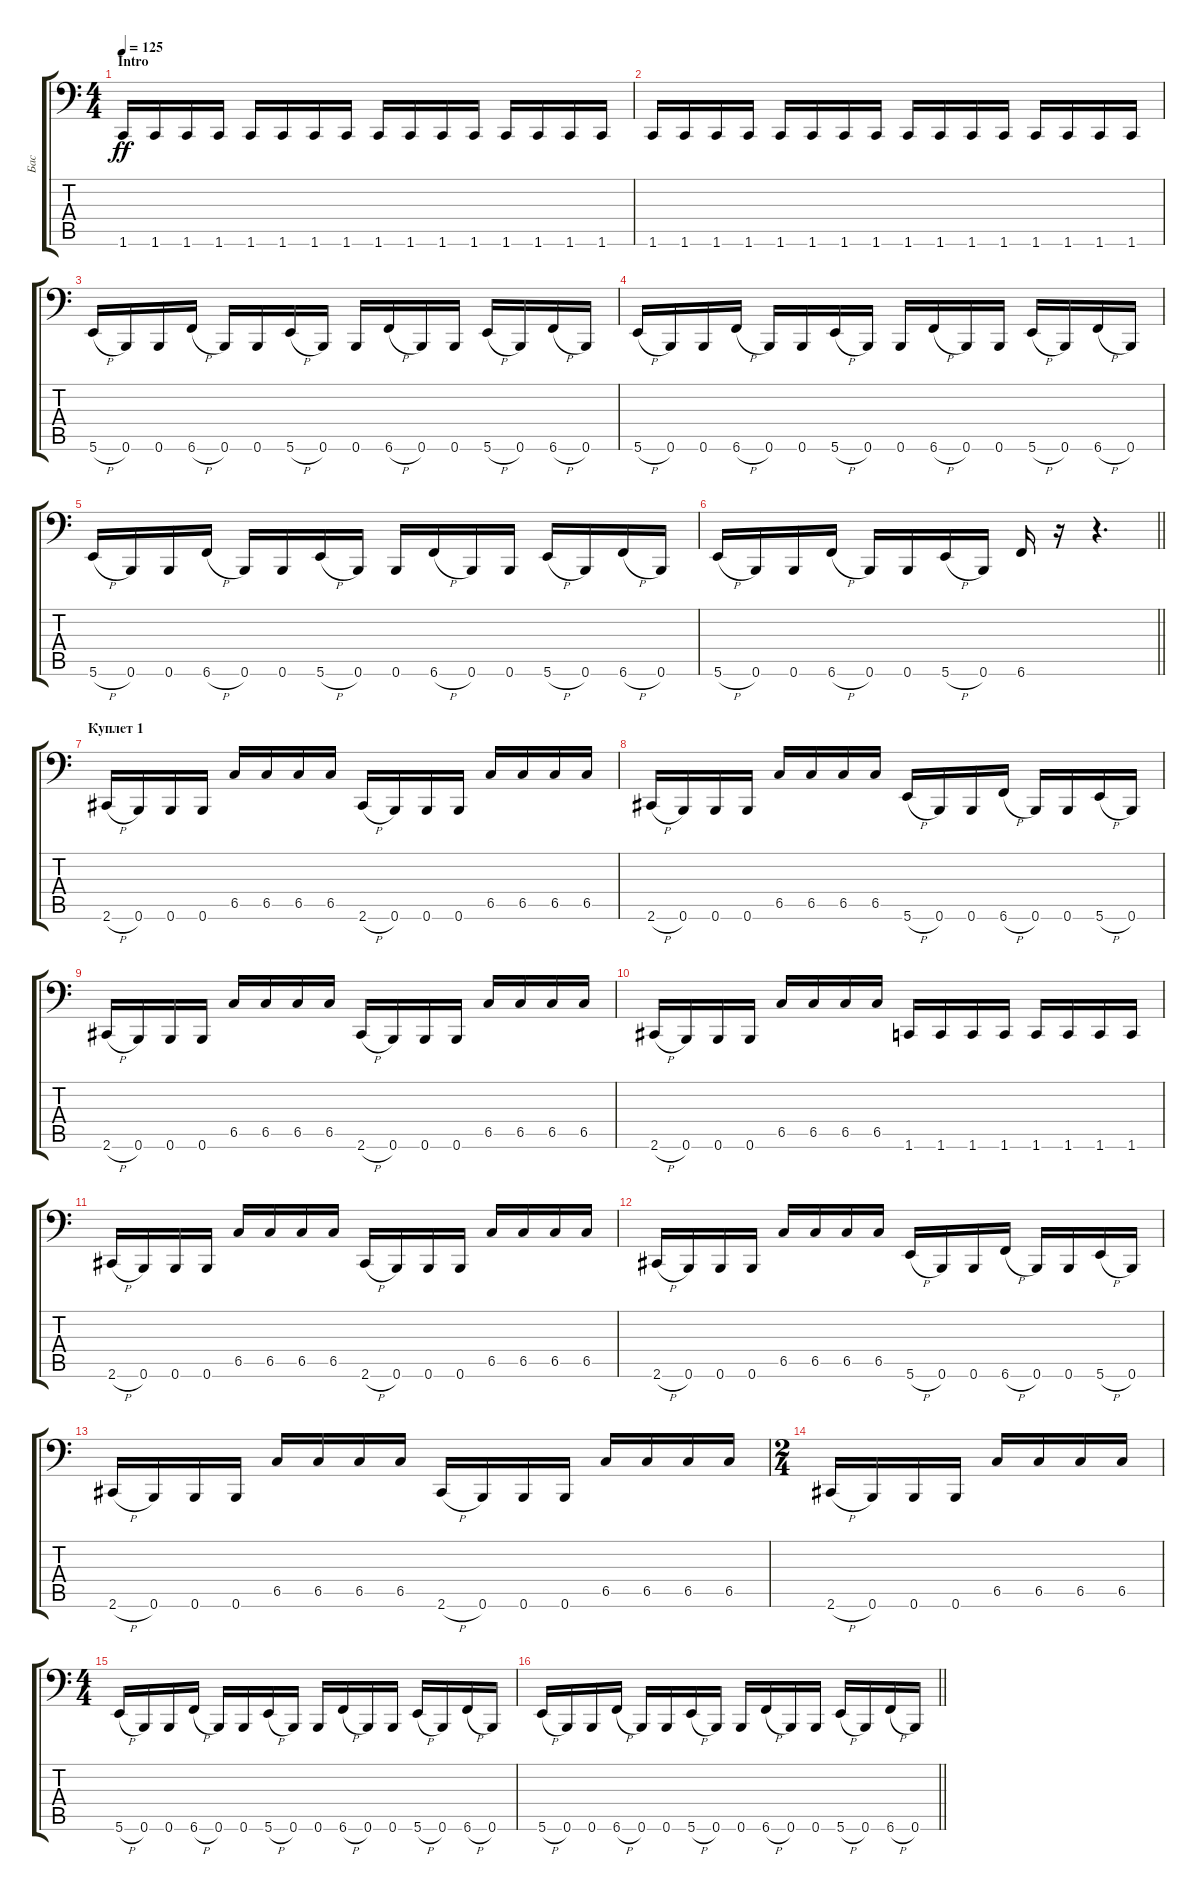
\track ("Бас" "Бас") {instrument electricbasspick}
\staff {score tabs}
\tuning (Db3 Ab2 E2 B1 Gb1 B0) {hide}
\ts (4 4)
\section ("" "Intro")
\tempo 125
\clef f4
\ks c
1.6.16{dy ff instrument electricbasspick} 1.6.16 1.6.16 1.6.16 1.6.16 1.6.16 1.6.16 1.6.16 1.6.16 1.6.16 1.6.16 1.6.16 1.6.16 1.6.16 1.6.16 1.6.16 |
1.6.16 1.6.16 1.6.16 1.6.16 1.6.16 1.6.16 1.6.16 1.6.16 1.6.16 1.6.16 1.6.16 1.6.16 1.6.16 1.6.16 1.6.16 1.6.16 |
5.6{h}.16 0.6.16 0.6.16 6.6{h}.16 0.6.16 0.6.16 5.6{h}.16 0.6.16 0.6.16 6.6{h}.16 0.6.16 0.6.16 5.6{h}.16 0.6.16 6.6{h}.16 0.6.16 |
5.6{h}.16 0.6.16 0.6.16 6.6{h}.16 0.6.16 0.6.16 5.6{h}.16 0.6.16 0.6.16 6.6{h}.16 0.6.16 0.6.16 5.6{h}.16 0.6.16 6.6{h}.16 0.6.16 |
5.6{h}.16 0.6.16 0.6.16 6.6{h}.16 0.6.16 0.6.16 5.6{h}.16 0.6.16 0.6.16 6.6{h}.16 0.6.16 0.6.16 5.6{h}.16 0.6.16 6.6{h}.16 0.6.16 |
\barLineRight lightlight
5.6{h}.16 0.6.16 0.6.16 6.6{h}.16 0.6.16 0.6.16 5.6{h}.16 0.6.16 6.6.16 r.16 r.4{d} |
\section ("" "Куплет 1")
2.6{h}.16 0.6.16 0.6.16 0.6.16 6.5.16 6.5.16 6.5.16 6.5.16 2.6{h}.16 0.6.16 0.6.16 0.6.16 6.5.16 6.5.16 6.5.16 6.5.16 |
2.6{h}.16 0.6.16 0.6.16 0.6.16 6.5.16 6.5.16 6.5.16 6.5.16 5.6{h}.16 0.6.16 0.6.16 6.6{h}.16 0.6.16 0.6.16 5.6{h}.16 0.6.16 |
2.6{h}.16 0.6.16 0.6.16 0.6.16 6.5.16 6.5.16 6.5.16 6.5.16 2.6{h}.16 0.6.16 0.6.16 0.6.16 6.5.16 6.5.16 6.5.16 6.5.16 |
2.6{h}.16 0.6.16 0.6.16 0.6.16 6.5.16 6.5.16 6.5.16 6.5.16 1.6.16 1.6.16 1.6.16 1.6.16 1.6.16 1.6.16 1.6.16 1.6.16 |
2.6{h}.16 0.6.16 0.6.16 0.6.16 6.5.16 6.5.16 6.5.16 6.5.16 2.6{h}.16 0.6.16 0.6.16 0.6.16 6.5.16 6.5.16 6.5.16 6.5.16 |
2.6{h}.16 0.6.16 0.6.16 0.6.16 6.5.16 6.5.16 6.5.16 6.5.16 5.6{h}.16 0.6.16 0.6.16 6.6{h}.16 0.6.16 0.6.16 5.6{h}.16 0.6.16 |
2.6{h}.16 0.6.16 0.6.16 0.6.16 6.5.16 6.5.16 6.5.16 6.5.16 2.6{h}.16 0.6.16 0.6.16 0.6.16 6.5.16 6.5.16 6.5.16 6.5.16 |
\ts (2 4)
2.6{h}.16 0.6.16 0.6.16 0.6.16 6.5.16 6.5.16 6.5.16 6.5.16 |
\ts (4 4)
5.6{h}.16 0.6.16 0.6.16 6.6{h}.16 0.6.16 0.6.16 5.6{h}.16 0.6.16 0.6.16 6.6{h}.16 0.6.16 0.6.16 5.6{h}.16 0.6.16 6.6{h}.16 0.6.16 |
\barLineRight lightlight
5.6{h}.16 0.6.16 0.6.16 6.6{h}.16 0.6.16 0.6.16 5.6{h}.16 0.6.16 0.6.16 6.6{h}.16 0.6.16 0.6.16 5.6{h}.16 0.6.16 6.6{h}.16 0.6.16
